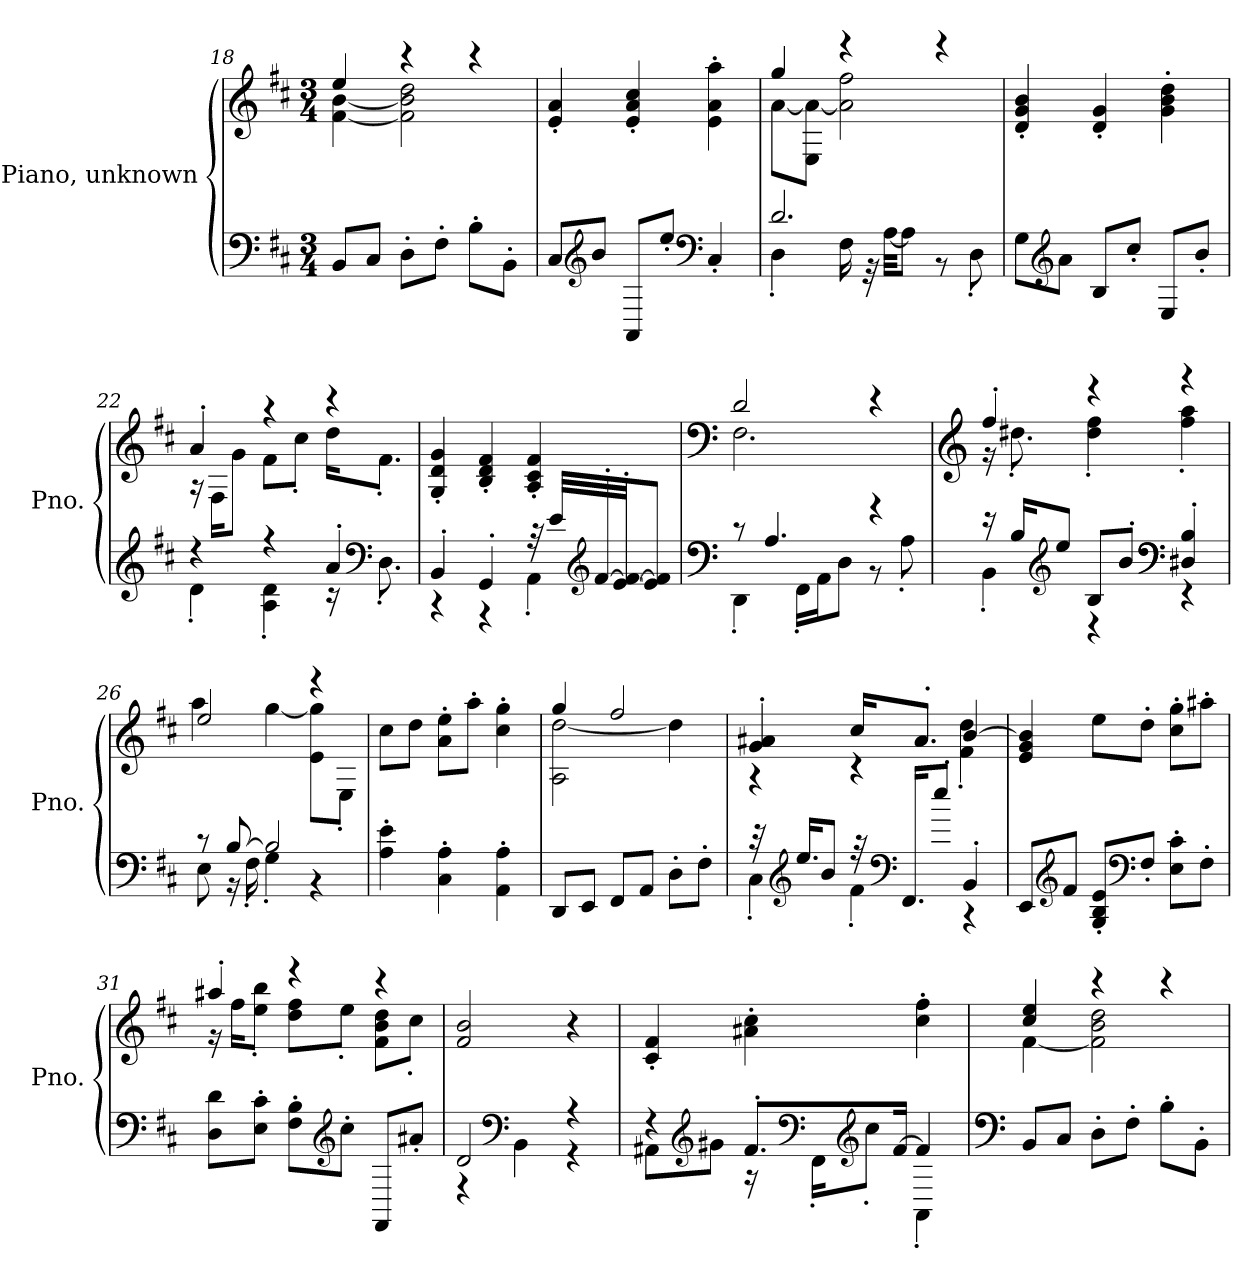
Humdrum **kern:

**kern	**kern
*part1	*part1
*staff2	*staff1
*I"Piano, unknown	*
*I'Pno.	*
*clefF4	*clefG2
*k[f#c#]	*k[f#c#]
*M3/4	*M3/4
=18	=18
*	*^
8BB/L	4ee/	[4f#\ [4b\
8C#/J	.	.
8D'\L	4r	2f#\] 2b\] 2dd\
8F#'\J	.	.
8B'\L	4r	.
8BB'\J	.	.
*	*v	*v
=19	=19
8C#/L	4e/' 4a/'
*clefG2	*
8b/J	.
8AA/L	4e/' 4a/' 4cc#/'
8ee'/J	.
*clefF4	*
4C#'/	4e\' 4a\' 4aa\'
!!LO:LB:g=z
=20	=20
*^	*^
2.d/	4D'\	4gg/	[8a\L
.	.	.	8E\ 8a\_J
.	16F#\	4r	2a\] 2ff#\
.	32r	.	.
.	[32A\KKL	.	.
.	8A\J]	.	.
.	8r	4r	.
.	8D'\	.	.
*v	*v	*	*
*	*v	*v
=21	=21
8G\L	4d/' 4g/' 4b/'
*clefG2	*
8a\J	.
8B/L	4d/' 4g/'
8cc#'/J	.
8E/L	4g\' 4b\' 4dd\'
8b'/J	.
=22	=22
*^	*^
4r	4d'\	4a'/	16r
.	.	.	16F#\KL
.	.	.	8g\J
4r	4A\' 4d\'	4r	8f#\L
.	.	.	8cc#'\J
4a'/	16r	4r	16dd\KL
*clefF4	*	*	*
.	8.D'\	.	8.f#'\J
*	*	*v	*v
=23	=23	=23
4BB'/	4r	4G/' 4d/' 4g/'
4GG'/	4r	4B/' 4d/' 4f#/'
32r	4AA'\	4A/' 4c#/' 4f#/'
32e/LLL	.	.
*clefG2	*	*
[32f#'/	.	.
[32e/' 32f#/_'JJ	.	.
8e/] 8f#/]J	.	.
!!LO:PB:g=z
=24	=24	=24
*clefF4	*	*clefF4
*	*	*^
8r	4DD'\	2d/	2.F#\
4.A/	.	.	.
.	16FF#'\LL	.	.
.	16AA\J	.	.
.	8D\J	.	.
4r	8r	4r	.
.	8A'\	.	.
=25	=25	=25	=25
*	*	*clefG2	*
16r	4BB'\	4ff#'/	16r
16B/KL	.	.	8.dd#X'\
*clefG2	*	*	*
8ee/J	.	.	.
8B/L	4r	4r	4dd#\' 4ff#\'
8b'/J	.	.	.
*clefF4	*	*	*
4D#X/' 4B/'	4r	4r	4ff#\' 4aa\'
=26	=26	=26	=26
8r	8E\	2ee/	4aa\
[8B/	16r	.	.
.	16F#'\	.	.
2B/]	4G'\	.	[4gg\
.	4r	4r	8e\ 8gg\]L
.	.	.	8E'\J
*v	*v	*	*
*	*v	*v
=27	=27
4A\' 4e\'	8cc#\L
.	8dd\J
4C#\' 4A\'	8a\' 8ee\'L
.	8aa'\J
4AA\' 4A\'	4cc#\' 4gg\'
=28	=28
*	*^
8DD/L	4gg/	2A\ [2dd\
8EE/J	.	.
8FF#/L	2ff#/	.
8AA/J	.	.
8D'\L	.	4dd\]
8F#'\J	.	.
!!LO:LB:g=z	!!
=29	=29	=29
*^	*	*
32r	4C#'\	4g/' 4a#X/'	4r
*clefG2	*	*	*
16.ee/KL	.	.	.
8b/J	.	.	.
32r	4f#'\	16cc#/KL	4r
*clefF4	*	*	*
16.FF#/KL	.	.	.
.	.	8.a#'/J	.
8ee'/J	.	.	.
4BB'/	4r	[4b/	4f#\' 4dd\'
*v	*v	*	*
*	*v	*v
=30	=30
8EE/L	4e/ 4g/ 4b/]
*clefG2	*
8f#/J	.
8G/' 8B/' 8e/'L	8ee\L
*clefF4	*
8F#'/J	8dd'\J
8E\' 8c#\'L	8cc#\' 8gg\'L
8F#'\J	8aa#X'\J
=31	=31
*	*^
8D\ 8d\L	4aa#X'/	16r
.	.	16ff#\KL
8E\' 8c#\'J	.	8ee\' 8bb\'J
8F#\' 8B\'L	4r	8dd\ 8ff#\L
*clefG2	*	*
8cc#'\J	.	8ee'\J
8FF#/L	4r	8f#\ 8b\ 8dd\L
8a#X'/J	.	8cc#'\J
*	*v	*v
=32	=32
*^	*
2d/	4r	2f#/ 2b/
*clefF4	*	*
.	4BB\	.
4r	4r	4r
!!LO:LB:g=z
=33	=33	=33
4r	8AA#X\L	4c#/' 4f#/'
*clefG2	*	*
.	8g#X\J	.
8.f#'/L	16r	4a#X\' 4cc#\'
*clefF4	*	*
.	16FF#'\KL	.
*clefG2	*	*
.	8cc#'\J	.
[16f#/Jk	.	.
4f#/]	4AA#'\	4cc#\' 4ff#\'
*v	*v	*
=34	=34
*clefF4	*
*	*^
8BB/L	4cc#/ 4ee/	[4f#\
8C#/J	.	.
8D'\L	4r	2f#\] 2b\ 2dd\
8F#'\J	.	.
8B'\L	4r	.
8BB'\J	.	.
*	*v	*v
=	=
*-	*-
